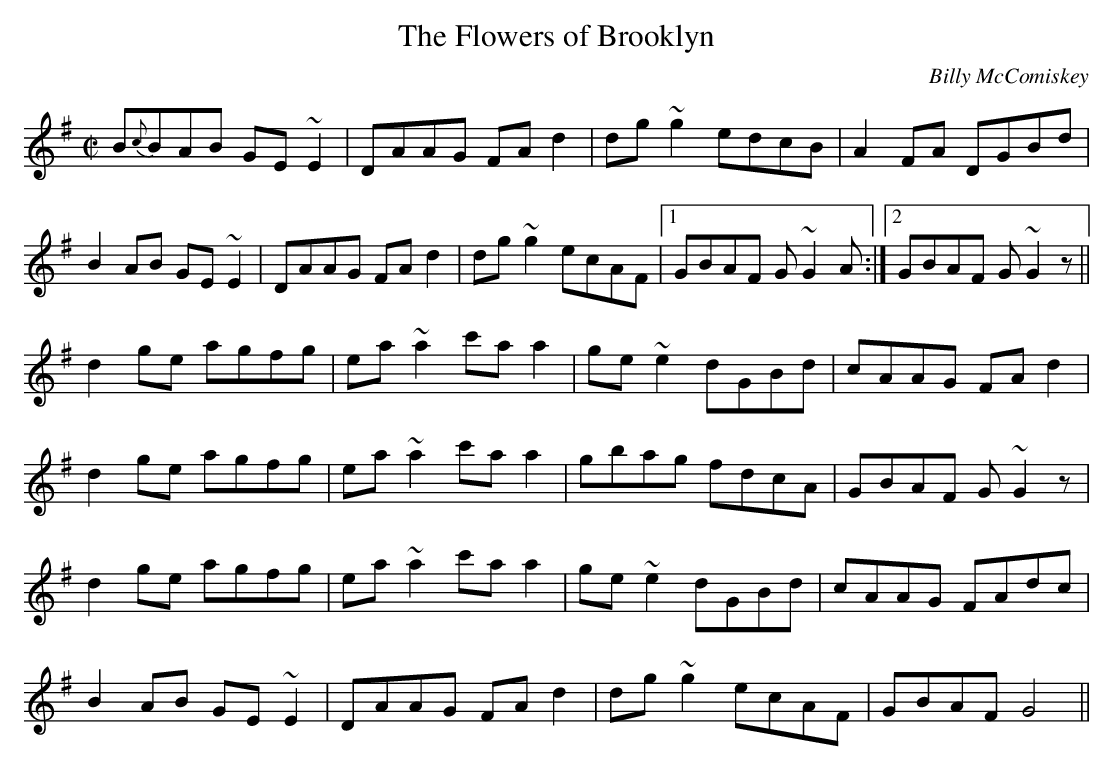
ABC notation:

X:1
T:Flowers of Brooklyn, The
C:Billy McComiskey
M:C|
K:G
B{c}BAB GE~E2|DAAG FAd2|dg~g2 edcB|A2FA DGBd|
B2AB GE~E2|DAAG FAd2|dg~g2 ecAF|1 GBAF G~G2A:|2 GBAF G~G2z||
d2ge agfg|ea~a2 c'aa2|ge~e2 dGBd|cAAG FAd2|
d2ge agfg|ea~a2 c'aa2|gbag fdcA|GBAF G~G2z|
d2ge agfg|ea~a2 c'aa2|ge~e2 dGBd|cAAG FAdc|
B2AB GE~E2|DAAG FAd2|dg~g2 ecAF|GBAF G4||
